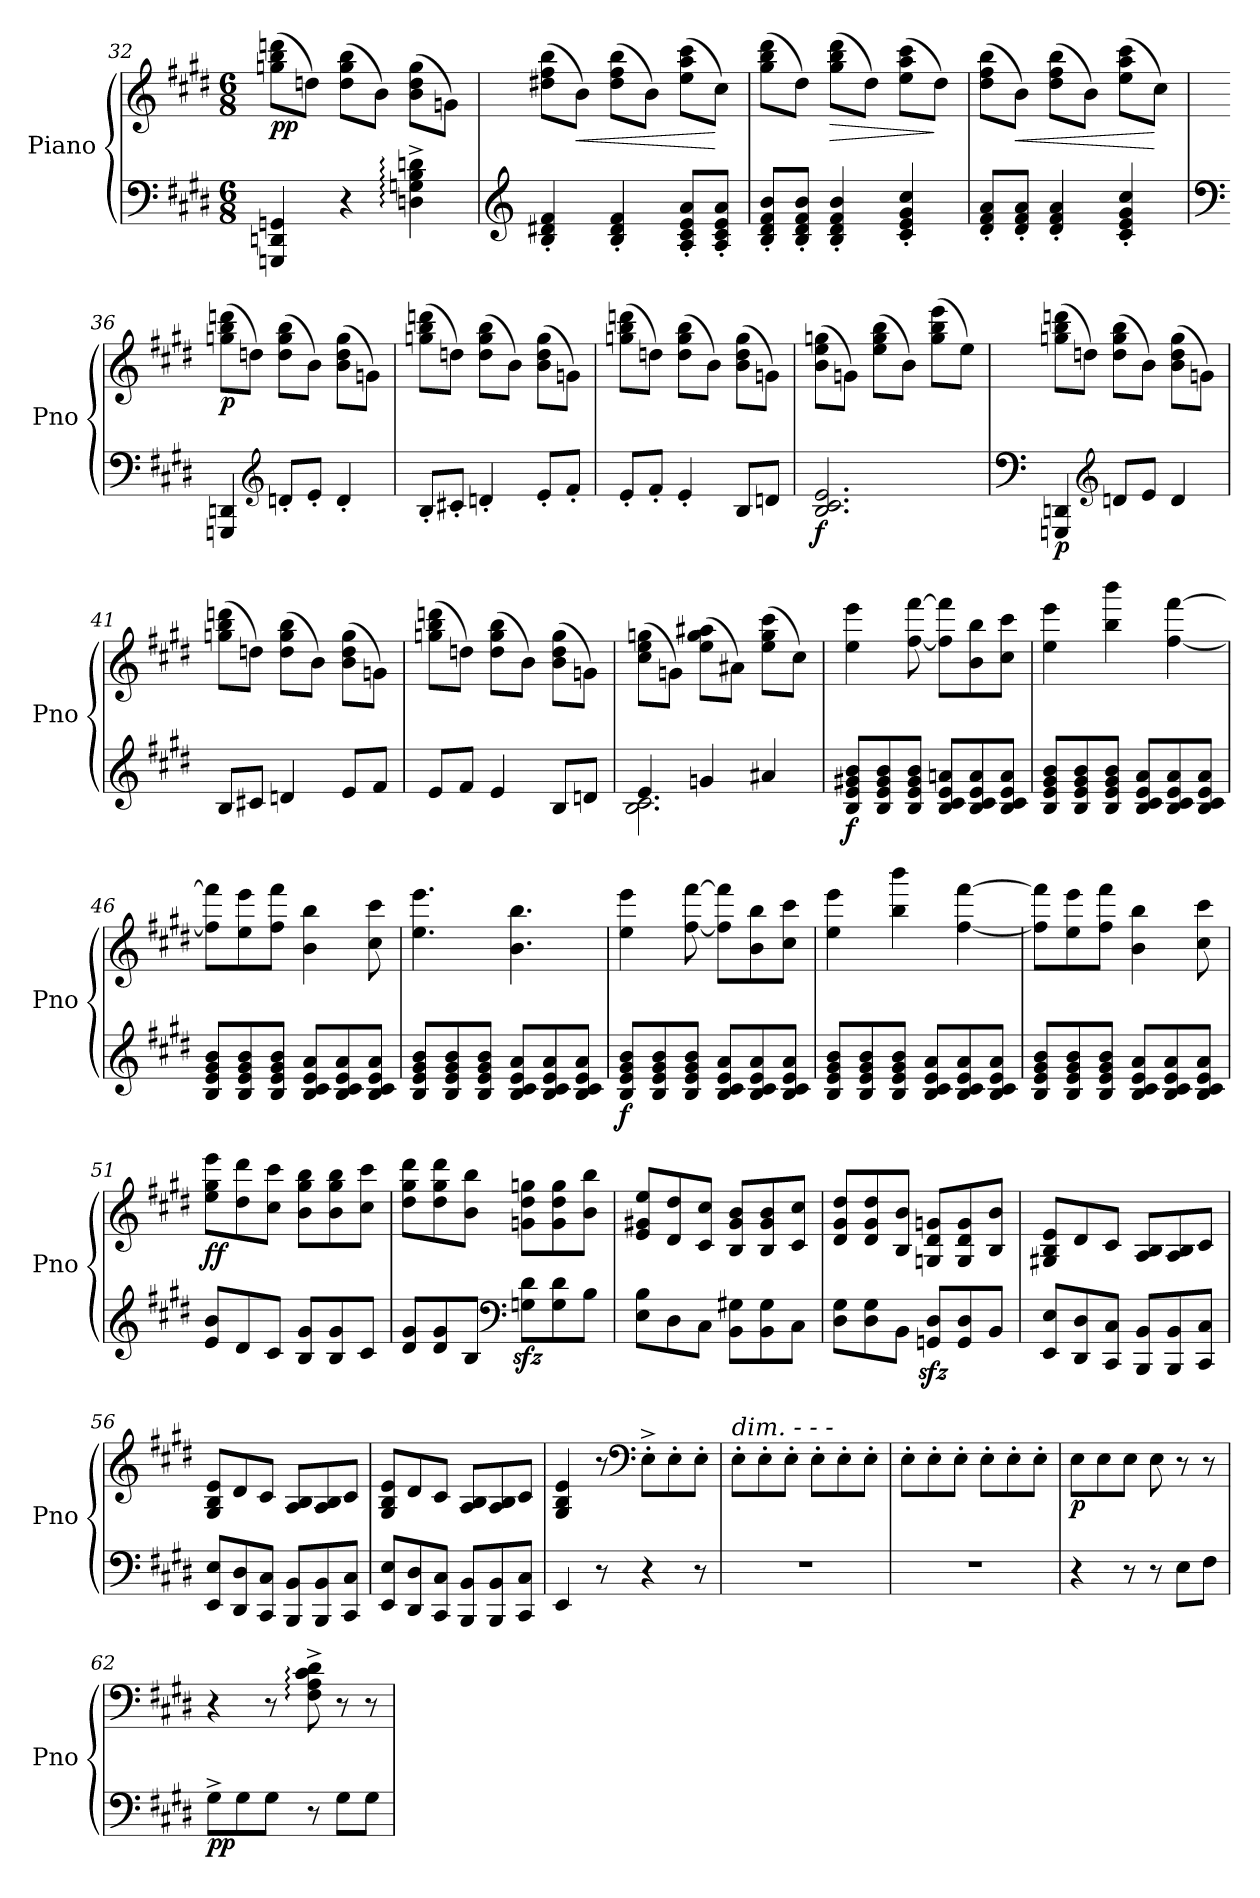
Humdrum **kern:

**kern	**kern	**dynam
*part1	*part1	*part1
*staff2	*staff1	*staff1/2
*I"Piano	*	*
*I'Pno	*	*
*clefF4	*clefG2	*
*k[f#c#g#d#]	*k[f#c#g#d#]	*
*M6/8	*M6/8	*
=32	=32	=32
!	!	!LO:DY:b
4GGGn/ 4DDn/ 4GGn/	(>8ggn\ 8bb\ 8dddn\L	pp
.	8ddn\J)	.
4r	(>8dd\ 8gg\ 8bb\L	.
.	8b\J)	.
4Dn\:^ 4Gn\:^ 4B\:^ 4dn\:^	(>8b\ 8dd\ 8gg\L	.
.	8gn\J)	.
!!LO:PB:g=z
=33	=33	=33
*clefG2	*	*
4B/' 4d#X/' 4f#/'	(>8dd#X\ 8ff#\ 8bb\L	.
!	!	!LO:HP:b
.	8b\J)	<
4B/' 4d#/' 4f#/'	(>8dd#\ 8ff#\ 8bb\L	.
.	8b\J)	.
8A/' 8c#/' 8e/' 8a/'L	(>8ee\ 8aa\ 8ccc#\L	.
8A/' 8c#/' 8e/' 8a/'J	8cc#\J)	[
=34	=34	=34
8B/' 8d#/' 8f#/' 8b/'L	(>8gg#\ 8bb\ 8ddd#\L	.
8B/' 8d#/' 8f#/' 8b/'J	8dd#\J)	.
!	!	!LO:HP:b
4B/' 4d#/' 4f#/' 4b/'	(>8gg#\ 8bb\ 8ddd#\L	>
.	8dd#\J)	.
4c#/' 4e/' 4g#/' 4cc#/'	(>8ee\ 8aa\ 8ccc#\L	.
.	8dd#\J)	]
=35	=35	=35
8d#/' 8f#/' 8a/'L	(>8dd#\ 8ff#\ 8bb\L	.
!	!	!LO:HP:b
8d#/' 8f#/' 8a/'J	8b\J)	<
4d#/' 4f#/' 4a/'	(>8dd#\ 8ff#\ 8bb\L	.
.	8b\J)	.
4c#/' 4e/' 4g#/' 4cc#/'	(>8ee\ 8aa\ 8ccc#\L	.
.	8cc#\J)	[
=36	=36	=36
*clefF4	*	*
!	!	!LO:DY:b
4GGGn/ 4DDn/	(>8ggn\ 8bb\ 8dddn\L	p
.	8ddn\J)	.
*clefG2	*	*
8dn'/L	(>8dd\ 8gg\ 8bb\L	.
8e'/J	8b\J)	.
4d'/	(>8b\ 8dd\ 8gg\L	.
.	8gn\J)	.
=37	=37	=37
8B'/L	(>8ggn\ 8bb\ 8dddn\L	.
8c#X'/J	8ddn\J)	.
4dn'/	(>8dd\ 8gg\ 8bb\L	.
.	8b\J)	.
8e'/L	(>8b\ 8dd\ 8gg\L	.
8f#'/J	8gn\J)	.
=38	=38	=38
8e'/L	(>8ggn\ 8bb\ 8dddn\L	.
8f#'/J	8ddn\J)	.
4e'/	(>8dd\ 8gg\ 8bb\L	.
.	8b\J)	.
8B/L	(>8b\ 8dd\ 8gg\L	.
8dn/J	8gn\J)	.
!!LO:LB:g=z
=39	=39	=39
!	!	!LO:DY:b=2
2.B/ 2.c#/ 2.e/	(>8b\ 8ee\ 8ggn\L	f
.	8gn\J)	.
.	(>8ee\ 8gg\ 8bb\L	.
.	8b\J)	.
.	(>8gg\ 8bb\ 8eee\L	.
.	8ee\J)	.
=40	=40	=40
*clefF4	*	*
!	!	!LO:DY:b=2
4GGGn/ 4DDn/	(>8ggn\ 8bb\ 8dddn\L	p
*clefG2	*	*
.	8ddn\J)	.
8dn/L	(>8dd\ 8gg\ 8bb\L	.
8e/J	8b\J)	.
4d/	(>8b\ 8dd\ 8gg\L	.
.	8gn\J)	.
=41	=41	=41
8B/L	(>8ggn\ 8bb\ 8dddn\L	.
8c#X/J	8ddn\J)	.
4dn/	(>8dd\ 8gg\ 8bb\L	.
.	8b\J)	.
8e/L	(>8b\ 8dd\ 8gg\L	.
8f#/J	8gn\J)	.
=42	=42	=42
8e/L	(>8ggn\ 8bb\ 8dddn\L	.
8f#/J	8ddn\J)	.
4e/	(>8dd\ 8gg\ 8bb\L	.
.	8b\J)	.
8B/L	(>8b\ 8dd\ 8gg\L	.
8dn/J	8gn\J)	.
=43	=43	=43
*^	*	*
4e/	2.B\ 2.c#\	(>8cc#\ 8ee\ 8ggn\L	.
.	.	8gn\J)	.
4gn/	.	(>8ee\ 8gg\ 8aa#X\L	.
.	.	8a#X\J)	.
4a#X/	.	(>8ee\ 8gg\ 8ccc#\L	.
.	.	8cc#\J)	.
*v	*v	*	*
!!LO:LB:g=z
=44	=44	=44
!	!	!LO:DY:b=2
8B/ 8e/ 8g#X/ 8b/L	4ee\ 4eee\	f
8B/ 8e/ 8g#/ 8b/	.	.
8B/ 8e/ 8g#/ 8b/J	[8ff#\ [8fff#\	.
8B/ 8c#/ 8e/ 8an/L	8ff#\] 8fff#\]L	.
8B/ 8c#/ 8e/ 8a/	8b\ 8bb\	.
8B/ 8c#/ 8e/ 8a/J	8cc#\ 8ccc#\J	.
=45	=45	=45
8B/ 8e/ 8g#/ 8b/L	4ee\ 4eee\	.
8B/ 8e/ 8g#/ 8b/	.	.
8B/ 8e/ 8g#/ 8b/J	4bb\ 4bbb\	.
8B/ 8c#/ 8e/ 8a/L	.	.
8B/ 8c#/ 8e/ 8a/	[4ff#\ [4fff#\	.
8B/ 8c#/ 8e/ 8a/J	.	.
=46	=46	=46
8B/ 8e/ 8g#/ 8b/L	8ff#\] 8fff#\]L	.
8B/ 8e/ 8g#/ 8b/	8ee\ 8eee\	.
8B/ 8e/ 8g#/ 8b/J	8ff#\ 8fff#\J	.
8B/ 8c#/ 8e/ 8a/L	4b\ 4bb\	.
8B/ 8c#/ 8e/ 8a/	.	.
8B/ 8c#/ 8e/ 8a/J	8cc#\ 8ccc#\	.
=47	=47	=47
8B/ 8e/ 8g#/ 8b/L	4.ee\ 4.eee\	.
8B/ 8e/ 8g#/ 8b/	.	.
8B/ 8e/ 8g#/ 8b/J	.	.
8B/ 8c#/ 8e/ 8a/L	4.b\ 4.bb\	.
8B/ 8c#/ 8e/ 8a/	.	.
8B/ 8c#/ 8e/ 8a/J	.	.
=48	=48	=48
!	!	!LO:DY:b=2
8B/ 8e/ 8g#/ 8b/L	4ee\ 4eee\	f
8B/ 8e/ 8g#/ 8b/	.	.
8B/ 8e/ 8g#/ 8b/J	[8ff#\ [8fff#\	.
8B/ 8c#/ 8e/ 8a/L	8ff#\] 8fff#\]L	.
8B/ 8c#/ 8e/ 8a/	8b\ 8bb\	.
8B/ 8c#/ 8e/ 8a/J	8cc#\ 8ccc#\J	.
!!LO:PB:g=z
=49	=49	=49
8B/ 8e/ 8g#/ 8b/L	4ee\ 4eee\	.
8B/ 8e/ 8g#/ 8b/	.	.
8B/ 8e/ 8g#/ 8b/J	4bb\ 4bbb\	.
8B/ 8c#/ 8e/ 8a/L	.	.
8B/ 8c#/ 8e/ 8a/	[4ff#\ [4fff#\	.
8B/ 8c#/ 8e/ 8a/J	.	.
=50	=50	=50
8B/ 8e/ 8g#/ 8b/L	8ff#\] 8fff#\]L	.
8B/ 8e/ 8g#/ 8b/	8ee\ 8eee\	.
8B/ 8e/ 8g#/ 8b/J	8ff#\ 8fff#\J	.
8B/ 8c#/ 8e/ 8a/L	4b\ 4bb\	.
8B/ 8c#/ 8e/ 8a/	.	.
8B/ 8c#/ 8e/ 8a/J	8cc#\ 8ccc#\	.
=51	=51	=51
!	!	!LO:DY:b
8e/ 8b/L	8ee\ 8gg#\ 8eee\L	ff
8d#/	8dd#\ 8ddd#\	.
8c#/J	8cc#\ 8ccc#\J	.
8B/ 8g#/L	8b\ 8gg#\ 8bb\L	.
8B/ 8g#/	8b\ 8gg#\ 8bb\	.
8c#/J	8cc#\ 8ccc#\J	.
=52	=52	=52
8d#/ 8g#/L	8dd#\ 8gg#\ 8ddd#\L	.
8d#/ 8g#/	8dd#\ 8gg#\ 8ddd#\	.
8B/J	8b\ 8bb\J	.
*clefF4	*	*
8Gn\zz< 8d#\zz<L	8gn\ 8dd#\ 8ggn\L	.
8G\ 8d#\	8g\ 8dd#\ 8gg\	.
8B\J	8b\ 8bb\J	.
=53	=53	=53
8E\ 8B\L	8e/ 8g#X/ 8ee/L	.
8D#\	8d#/ 8dd#/	.
8C#\J	8c#/ 8cc#/J	.
8BB\ 8G#X\L	8B/ 8g#/ 8b/L	.
8BB\ 8G#\	8B/ 8g#/ 8b/	.
8C#\J	8c#/ 8cc#/J	.
!!LO:LB:g=z
=54	=54	=54
8D#\ 8G#\L	8d#/ 8g#/ 8dd#/L	.
8D#\ 8G#\	8d#/ 8g#/ 8dd#/	.
8BB\J	8B/ 8b/J	.
8GGn/zz< 8D#/zz<L	8Gn/ 8d#/ 8gn/L	.
8GG/ 8D#/	8G/ 8d#/ 8g/	.
8BB/J	8B/ 8b/J	.
=55	=55	=55
8EE/ 8E/L	8G#X/ 8B/ 8e/L	.
8DD#/ 8D#/	8d#/	.
8CC#/ 8C#/J	8c#/J	.
8BBB/ 8BB/L	8A/ 8B/L	.
8BBB/ 8BB/	8A/ 8B/	.
8CC#/ 8C#/J	8c#/J	.
=56	=56	=56
8EE/ 8E/L	8G#/ 8B/ 8e/L	.
8DD#/ 8D#/	8d#/	.
8CC#/ 8C#/J	8c#/J	.
8BBB/ 8BB/L	8A/ 8B/L	.
8BBB/ 8BB/	8A/ 8B/	.
8CC#/ 8C#/J	8c#/J	.
=57	=57	=57
8EE/ 8E/L	8G#/ 8B/ 8e/L	.
8DD#/ 8D#/	8d#/	.
8CC#/ 8C#/J	8c#/J	.
8BBB/ 8BB/L	8A/ 8B/L	.
8BBB/ 8BB/	8A/ 8B/	.
8CC#/ 8C#/J	8c#/J	.
=58	=58	=58
4EE/	4G#/ 4B/ 4e/	.
8r	8r	.
*	*clefF4	*
4r	8E'^\L	.
.	8E'\	.
8r	8E'\J	.
!!LO:LB:g=z
=59	=59	=59
!	!LO:TX:a:i:t=dim.       -           -                -	!
2.r	8E'\L	.
.	8E'\	.
.	8E'\J	.
.	8E'\L	.
.	8E'\	.
.	8E'\J	.
=60	=60	=60
2.r	8E'\L	.
.	8E'\	.
.	8E'\J	.
.	8E'\L	.
.	8E'\	.
.	8E'\J	.
=61	=61	=61
!	!	!LO:DY:b
4r	8E\L	p
.	8E\	.
8r	8E\J	.
8r	8E\	.
8E\L	8r	.
8F#\J	8r	.
=62	=62	=62
!	!	!LO:DY:b=2
8G#^\L	4r	pp
8G#\	.	.
8G#\J	8r	.
8r	8F#\:^ 8A\:^ 8c#\:^ 8d#\:^	.
8G#\L	8r	.
8G#\J	8r	.
=	=	=
*-	*-	*-
